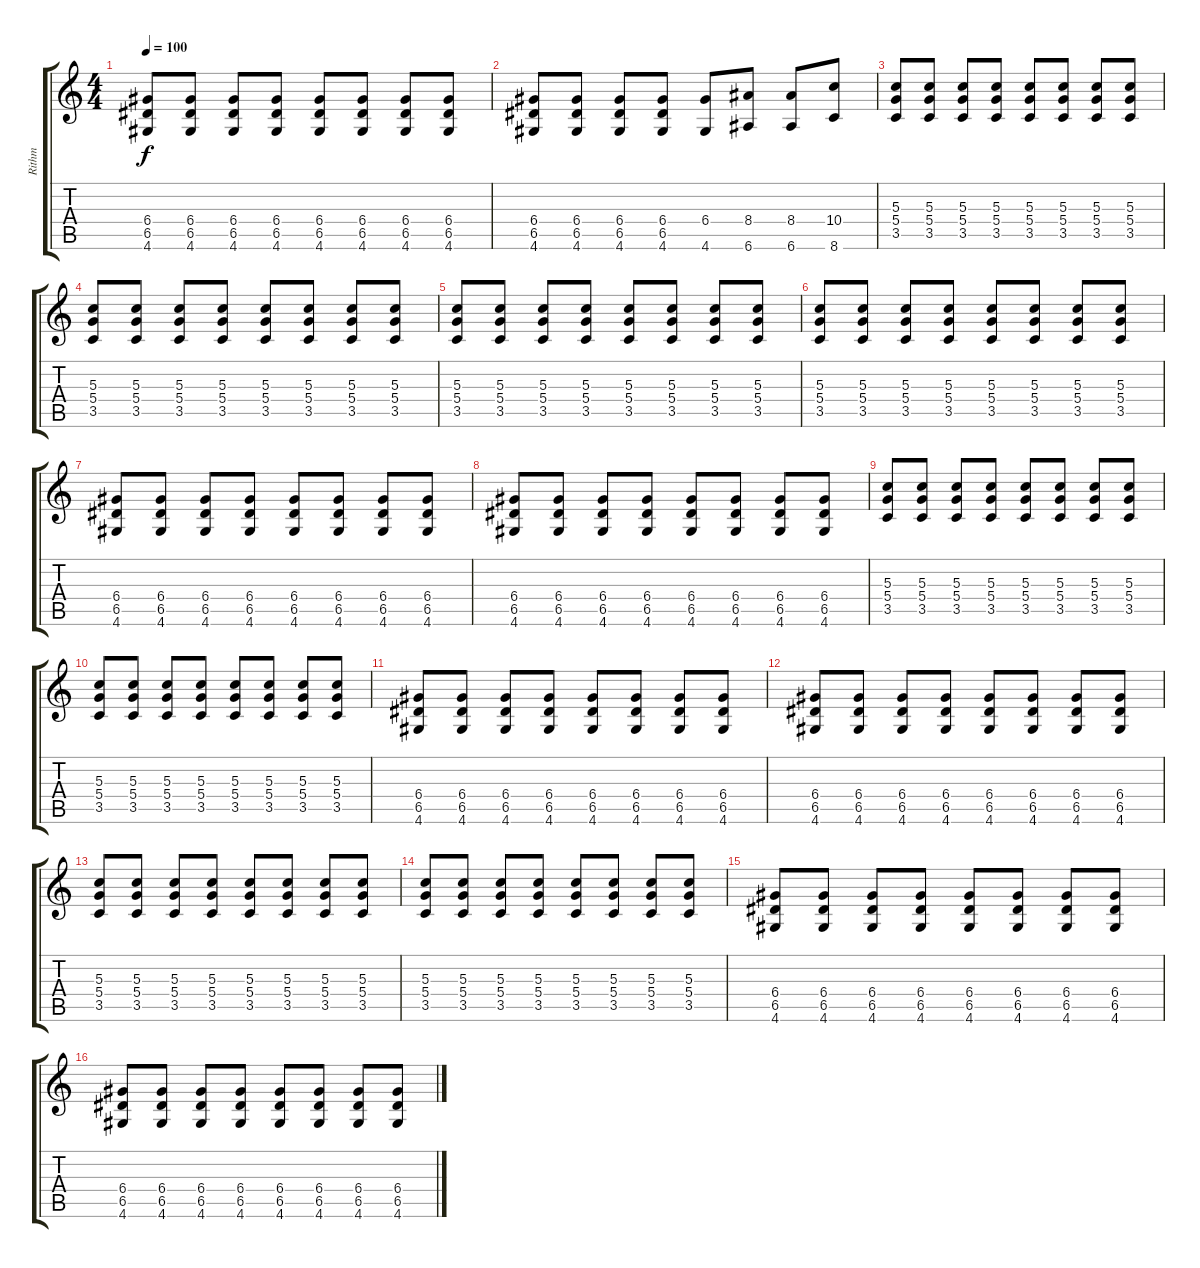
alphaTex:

\track ("Rithm" "Rithm") {instrument distortionguitar}
\staff {score tabs}
\tuning (E4 B3 G3 D3 A2 E2) {hide}
\ts (4 4)
\tempo 100
\clef g2
\ks c
(6.4 6.5 4.6).8{dy f} (6.4 6.5 4.6).8 (6.4 6.5 4.6).8 (6.4 6.5 4.6).8 (6.4 6.5 4.6).8 (6.4 6.5 4.6).8 (6.4 6.5 4.6).8 (6.4 6.5 4.6).8 |
(6.4 6.5 4.6).8 (6.4 6.5 4.6).8 (6.4 6.5 4.6).8 (6.4 6.5 4.6).8 (6.4 4.6).8 (8.4 6.6).8 (8.4 6.6).8 (10.4 8.6).8 |
(5.3 5.4 3.5).8 (5.3 5.4 3.5).8 (5.3 5.4 3.5).8 (5.3 5.4 3.5).8 (5.3 5.4 3.5).8 (5.3 5.4 3.5).8 (5.3 5.4 3.5).8 (5.3 5.4 3.5).8 |
(5.3 5.4 3.5).8 (5.3 5.4 3.5).8 (5.3 5.4 3.5).8 (5.3 5.4 3.5).8 (5.3 5.4 3.5).8 (5.3 5.4 3.5).8 (5.3 5.4 3.5).8 (5.3 5.4 3.5).8 |
(5.3 5.4 3.5).8 (5.3 5.4 3.5).8 (5.3 5.4 3.5).8 (5.3 5.4 3.5).8 (5.3 5.4 3.5).8 (5.3 5.4 3.5).8 (5.3 5.4 3.5).8 (5.3 5.4 3.5).8 |
(5.3 5.4 3.5).8 (5.3 5.4 3.5).8 (5.3 5.4 3.5).8 (5.3 5.4 3.5).8 (5.3 5.4 3.5).8 (5.3 5.4 3.5).8 (5.3 5.4 3.5).8 (5.3 5.4 3.5).8 |
(6.4 6.5 4.6).8 (6.4 6.5 4.6).8 (6.4 6.5 4.6).8 (6.4 6.5 4.6).8 (6.4 6.5 4.6).8 (6.4 6.5 4.6).8 (6.4 6.5 4.6).8 (6.4 6.5 4.6).8 |
(6.4 6.5 4.6).8 (6.4 6.5 4.6).8 (6.4 6.5 4.6).8 (6.4 6.5 4.6).8 (6.4 6.5 4.6).8 (6.4 6.5 4.6).8 (6.4 6.5 4.6).8 (6.4 6.5 4.6).8 |
(5.3 5.4 3.5).8 (5.3 5.4 3.5).8 (5.3 5.4 3.5).8 (5.3 5.4 3.5).8 (5.3 5.4 3.5).8 (5.3 5.4 3.5).8 (5.3 5.4 3.5).8 (5.3 5.4 3.5).8 |
(5.3 5.4 3.5).8 (5.3 5.4 3.5).8 (5.3 5.4 3.5).8 (5.3 5.4 3.5).8 (5.3 5.4 3.5).8 (5.3 5.4 3.5).8 (5.3 5.4 3.5).8 (5.3 5.4 3.5).8 |
(6.4 6.5 4.6).8 (6.4 6.5 4.6).8 (6.4 6.5 4.6).8 (6.4 6.5 4.6).8 (6.4 6.5 4.6).8 (6.4 6.5 4.6).8 (6.4 6.5 4.6).8 (6.4 6.5 4.6).8 |
(6.4 6.5 4.6).8 (6.4 6.5 4.6).8 (6.4 6.5 4.6).8 (6.4 6.5 4.6).8 (6.4 6.5 4.6).8 (6.4 6.5 4.6).8 (6.4 6.5 4.6).8 (6.4 6.5 4.6).8 |
(5.3 5.4 3.5).8 (5.3 5.4 3.5).8 (5.3 5.4 3.5).8 (5.3 5.4 3.5).8 (5.3 5.4 3.5).8 (5.3 5.4 3.5).8 (5.3 5.4 3.5).8 (5.3 5.4 3.5).8 |
(5.3 5.4 3.5).8 (5.3 5.4 3.5).8 (5.3 5.4 3.5).8 (5.3 5.4 3.5).8 (5.3 5.4 3.5).8 (5.3 5.4 3.5).8 (5.3 5.4 3.5).8 (5.3 5.4 3.5).8 |
(6.4 6.5 4.6).8 (6.4 6.5 4.6).8 (6.4 6.5 4.6).8 (6.4 6.5 4.6).8 (6.4 6.5 4.6).8 (6.4 6.5 4.6).8 (6.4 6.5 4.6).8 (6.4 6.5 4.6).8 |
(6.4 6.5 4.6).8 (6.4 6.5 4.6).8 (6.4 6.5 4.6).8 (6.4 6.5 4.6).8 (6.4 6.5 4.6).8 (6.4 6.5 4.6).8 (6.4 6.5 4.6).8 (6.4 6.5 4.6).8
